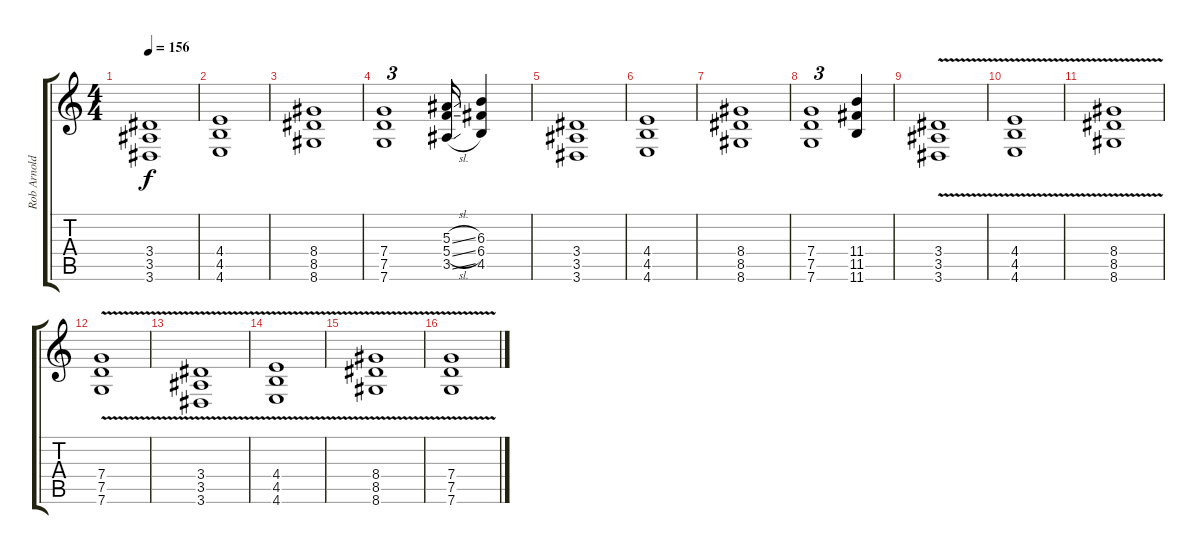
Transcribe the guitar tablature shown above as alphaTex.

\track ("Rob Arnold" "Rob Arnold") {instrument distortionguitar}
\staff {score tabs}
\tuning (D4 A3 F3 C3 G2 C2) {hide}
\ts (4 4)
\tempo 156
\clef g2
\ks c
(3.4 3.5 3.6).1{dy f} |
(4.4 4.5 4.6).1 |
(8.4 8.5 8.6).1 |
(7.4 7.5 7.6).1{tu (3 2)} (5.3{sl} 5.4{sl} 3.5{sl}).16 (6.3 6.4 4.5).4 |
(3.4 3.5 3.6).1 |
(4.4 4.5 4.6).1 |
(8.4 8.5 8.6).1 |
(7.4 7.5 7.6).1{tu (3 2)} (11.4 11.5 11.6).4 |
(3.4 3.5{v} 3.6).1 |
(4.4 4.5{v} 4.6).1 |
(8.4 8.5{v} 8.6).1 |
(7.4 7.5{v} 7.6).1 |
(3.4 3.5{v} 3.6).1 |
(4.4{v} 4.5 4.6).1 |
(8.4{v} 8.5 8.6).1 |
(7.4{v} 7.5 7.6).1
